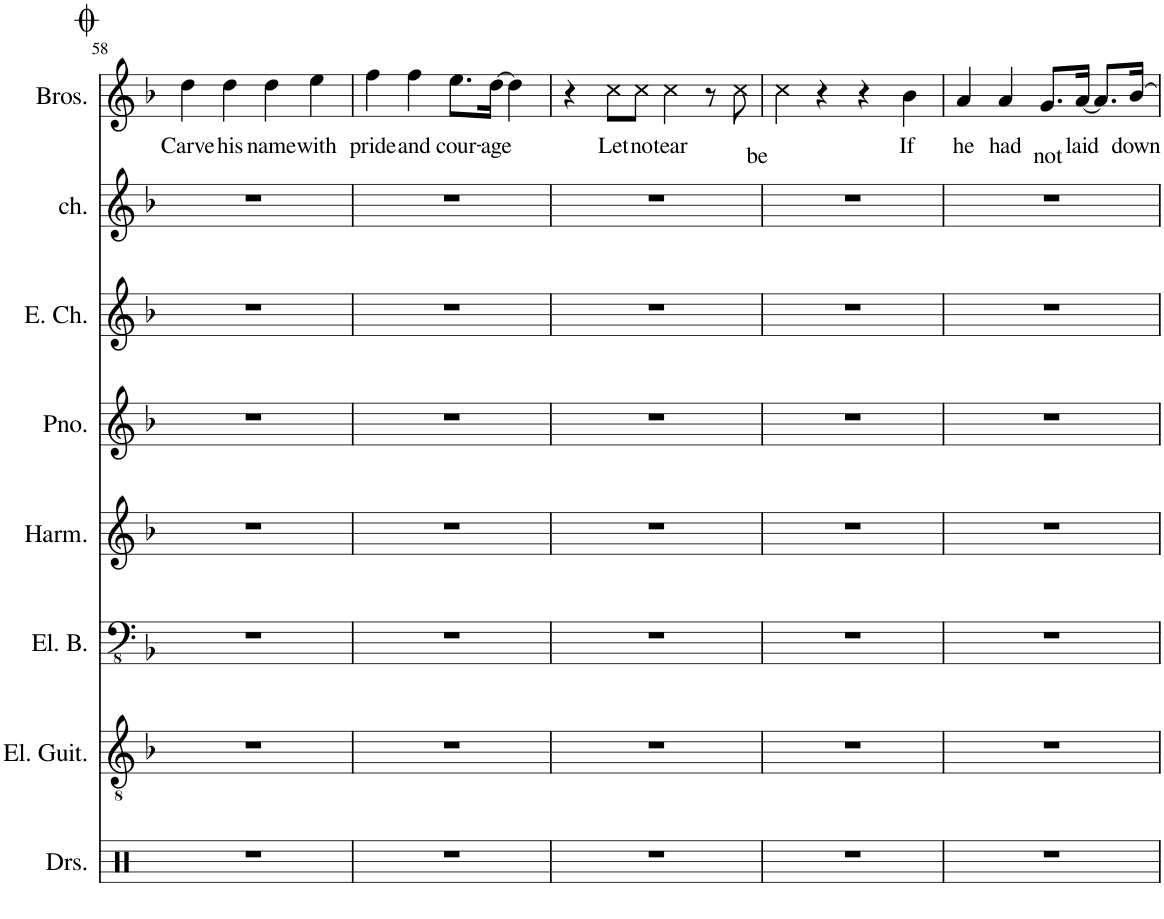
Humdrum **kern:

**kern	**kern	**kern	**kern	**kern	**kern	**kern	**kern	**text
*part8	*part7	*part6	*part5	*part4	*part3	*part2	*part1	*part1
*staff8	*staff7	*staff6	*staff5	*staff4	*staff3	*staff2	*staff1	*staff1
*I"Drumset	*I"Electric Guitar	*I"Electric Bass	*I"Harmonica	*I"Piano	*I"Electric Choir	*I"Chorus	*I"Brothers	*
*I'Drs.	*I'El. Guit.	*I'El. B.	*I'Harm.	*I'Pno.	*I'E. Ch.	*I'ch.	*I'Bros.	*
!!LO:PB:g=z
*clefX	*clefGv2	*clefFv4	*clefG2	*clefG2	*clefG2	*clefG2	*clefG2	*
*k[]	*k[b-]	*k[b-]	*k[b-]	*k[b-]	*k[b-]	*k[b-]	*k[b-]	*
*M4/4	*M4/4	*M4/4	*M4/4	*M4/4	*M4/4	*M4/4	*M4/4	*
=58	=58	=58	=58	=58	=58	=58	=58	=58
!	!	!	!	!	!	!	!	!LO:LY:b
1r	1r	1r	1r	1r	1r	1r	4dd\	Carve
!	!	!	!	!	!	!	!	!LO:LY:b
.	.	.	.	.	.	.	4dd\	his
!	!	!	!	!	!	!	!	!LO:LY:b
.	.	.	.	.	.	.	4dd\	name
!	!	!	!	!	!	!	!	!LO:LY:b
.	.	.	.	.	.	.	4ee\	with
=59	=59	=59	=59	=59	=59	=59	=59	=59
!	!	!	!	!	!	!	!	!LO:LY:b
1r	1r	1r	1r	1r	1r	1r	4ff\	pride
!	!	!	!	!	!	!	!	!LO:LY:b
.	.	.	.	.	.	.	4ff\	and
!	!	!	!	!	!	!	!	!LO:LY:b
.	.	.	.	.	.	.	8.ee\L	cour-
!	!	!	!	!	!	!	!	!LO:LY:b
.	.	.	.	.	.	.	[16dd\Jk	-age
.	.	.	.	.	.	.	4dd\]	.
=60	=60	=60	=60	=60	=60	=60	=60	=60
1r	1r	1r	1r	1r	1r	1r	4r	.
!	!	!	!	!	!	!	!	!LO:LY:b
.	.	.	.	.	.	.	8cc\L	Let
!	!	!	!	!	!	!	!	!LO:LY:b
.	.	.	.	.	.	.	8cc\J	no
!	!	!	!	!	!	!	!	!LO:LY:b
.	.	.	.	.	.	.	4cc\	tear
.	.	.	.	.	.	.	8r	.
!	!	!	!	!	!	!	!	!LO:LY:b
.	.	.	.	.	.	.	8cc\	be
=61	=61	=61	=61	=61	=61	=61	=61	=61
1r	1r	1r	1r	1r	1r	1r	4cc\	.
.	.	.	.	.	.	.	4r	.
.	.	.	.	.	.	.	4r	.
!	!	!	!	!	!	!	!	!LO:LY:b
.	.	.	.	.	.	.	4b-\	If
=62	=62	=62	=62	=62	=62	=62	=62	=62
!	!	!	!	!	!	!	!	!LO:LY:b
1r	1r	1r	1r	1r	1r	1r	4a/	he
!	!	!	!	!	!	!	!	!LO:LY:b
.	.	.	.	.	.	.	4a/	had
!	!	!	!	!	!	!	!	!LO:LY:b
.	.	.	.	.	.	.	8.g/L	not
!	!	!	!	!	!	!	!	!LO:LY:b
.	.	.	.	.	.	.	[16a/Jk	laid
.	.	.	.	.	.	.	8.a/L]	.
!	!	!	!	!	!	!	!	!LO:LY:b
.	.	.	.	.	.	.	[16b-/Jk	down
=	=	=	=	=	=	=	=	=
*-	*-	*-	*-	*-	*-	*-	*-	*-
